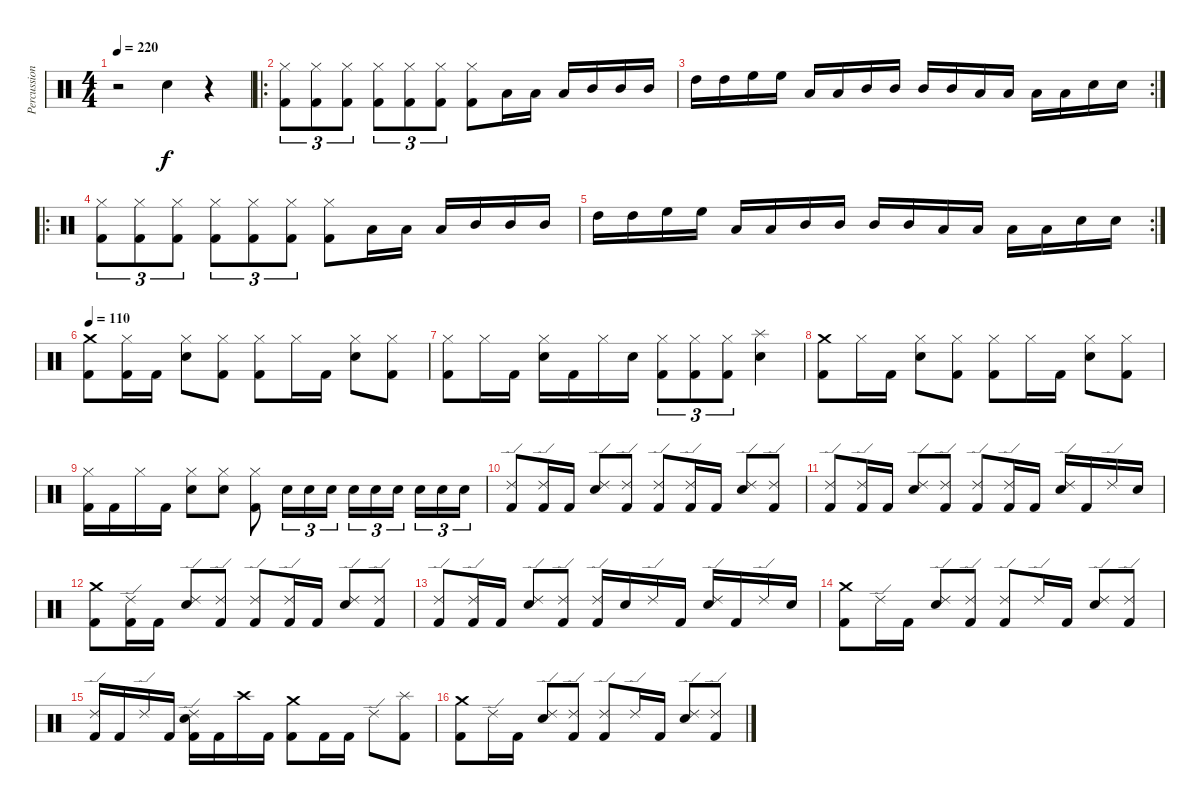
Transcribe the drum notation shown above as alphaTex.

\track ("Percussions" "Percussion") {instrument percussion}
\staff {score}
\articulation defaults
\ts (4 4)
\tempo 220
\clef neutral
\ks c
r.2{dy f} "Electric Snare (hit)".4 r.4 |
\ro
("Hi-Hat (closed)" "Kick (hit) 2").8{tu (3 2)} ("Hi-Hat (closed)" "Kick (hit) 2").8{tu (3 2)} ("Hi-Hat (closed)" "Kick (hit) 2").8{tu (3 2)} ("Hi-Hat (closed)" "Kick (hit) 2").8{tu (3 2)} ("Hi-Hat (closed)" "Kick (hit) 2").8{tu (3 2)} ("Hi-Hat (closed)" "Kick (hit) 2").8{tu (3 2)} ("Hi-Hat (closed)" "Kick (hit) 2").8 "Low Tom (hit)".16 "Low Tom (hit)".16 "Low Tom (hit)".16 "Mid Tom (hit)".16 "Mid Tom (hit)".16 "Mid Tom (hit)".16 |
\rc 2 "High Tom (hit)".16 "High Tom (hit)".16 "High Floor Tom (hit)".16 "High Floor Tom (hit)".16 "Low Tom (hit)".16 "Low Tom (hit)".16 "Mid Tom (hit)".16 "Mid Tom (hit)".16 "Mid Tom (hit)".16 "Mid Tom (hit)".16 "Low Tom (hit)".16 "Low Tom (hit)".16 "Low Tom (hit)".16 "Low Tom (hit)".16 "Electric Snare (hit)".16 "Electric Snare (hit)".16
|
\ro
("Hi-Hat (closed)" "Kick (hit) 2").8{tu (3 2)} ("Hi-Hat (closed)" "Kick (hit) 2").8{tu (3 2)} ("Hi-Hat (closed)" "Kick (hit) 2").8{tu (3 2)} ("Hi-Hat (closed)" "Kick (hit) 2").8{tu (3 2)} ("Hi-Hat (closed)" "Kick (hit) 2").8{tu (3 2)} ("Hi-Hat (closed)" "Kick (hit) 2").8{tu (3 2)} ("Hi-Hat (closed)" "Kick (hit) 2").8 "Low Tom (hit)".16 "Low Tom (hit)".16 "Low Tom (hit)".16 "Mid Tom (hit)".16 "Mid Tom (hit)".16 "Mid Tom (hit)".16 |
\rc 2 "High Tom (hit)".16 "High Tom (hit)".16 "High Floor Tom (hit)".16 "High Floor Tom (hit)".16 "Low Tom (hit)".16 "Low Tom (hit)".16 "Mid Tom (hit)".16 "Mid Tom (hit)".16 "Mid Tom (hit)".16 "Mid Tom (hit)".16 "Low Tom (hit)".16 "Low Tom (hit)".16 "Low Tom (hit)".16 "Low Tom (hit)".16 "Electric Snare (hit)".16 "Electric Snare (hit)".16
|
\tempo 110
("Crash medium (hit)" "Kick (hit) 2").8 ("Hi-Hat (closed)" "Kick (hit) 2").16 "Kick (hit) 2".16 ("Hi-Hat (closed)" "Electric Snare (hit)").8 ("Hi-Hat (closed)" "Kick (hit) 2").8 ("Hi-Hat (closed)" "Kick (hit) 2").8 "Hi-Hat (closed)".16 "Kick (hit) 2".16 ("Hi-Hat (closed)" "Electric Snare (hit)").8 ("Hi-Hat (closed)" "Kick (hit) 2").8 |
("Hi-Hat (closed)" "Kick (hit) 2").8 "Hi-Hat (closed)".16 "Kick (hit) 2".16 ("Hi-Hat (closed)" "Electric Snare (hit)").16 "Kick (hit) 2".16 "Hi-Hat (closed)".16 "Electric Snare (hit)".16 ("Hi-Hat (closed)" "Kick (hit) 2").8{tu (3 2)} ("Hi-Hat (closed)" "Kick (hit) 2").8{tu (3 2)} ("Hi-Hat (closed)" "Kick (hit) 2").8{tu (3 2)} ("Splash (hit)" "Electric Snare (hit)").4 |
("Crash medium (hit)" "Kick (hit) 2").8 "Hi-Hat (closed)".16 "Kick (hit) 2".16 ("Hi-Hat (closed)" "Electric Snare (hit)").8 ("Hi-Hat (closed)" "Kick (hit) 2").8 ("Hi-Hat (closed)" "Kick (hit) 2").8 "Hi-Hat (closed)".16 "Kick (hit) 2".16 ("Hi-Hat (closed)" "Electric Snare (hit)").8 ("Hi-Hat (closed)" "Kick (hit) 2").8 |
("Hi-Hat (closed)" "Kick (hit) 2").16 "Kick (hit) 2".16 "Hi-Hat (closed)".16 "Kick (hit) 2".16 ("Hi-Hat (closed)" "Electric Snare (hit)").8 ("Hi-Hat (closed)" "Electric Snare (hit)").8 ("Hi-Hat (closed)" "Kick (hit) 2").8 "Electric Snare (hit)".16{tu (3 2)} "Electric Snare (hit)".16{tu (3 2)} "Electric Snare (hit)".16{tu (3 2)} "Electric Snare (hit)".16{tu (3 2)} "Electric Snare (hit)".16{tu (3 2)} "Electric Snare (hit)".16{tu (3 2)} "Electric Snare (hit)".16{tu (3 2)} "Electric Snare (hit)".16{tu (3 2)} "Electric Snare (hit)".16{tu (3 2)} |
("Ride (edge) 2" "Kick (hit) 2").8 ("Ride (edge) 2" "Kick (hit) 2").16 "Kick (hit) 2".16 ("Ride (edge) 2" "Electric Snare (hit)").8 ("Ride (edge) 2" "Kick (hit) 2").8 ("Ride (edge) 2" "Kick (hit) 2").8 ("Ride (edge) 2" "Kick (hit) 2").16 "Kick (hit) 2".16 ("Ride (edge) 2" "Electric Snare (hit)").8 ("Ride (edge) 2" "Kick (hit) 2").8 |
("Ride (edge) 2" "Kick (hit) 2").8 ("Ride (edge) 2" "Kick (hit) 2").16 "Kick (hit) 2".16 ("Ride (edge) 2" "Electric Snare (hit)").8 ("Ride (edge) 2" "Kick (hit) 2").8 ("Ride (edge) 2" "Kick (hit) 2").8 ("Ride (edge) 2" "Kick (hit) 2").16 "Kick (hit) 2".16 ("Ride (edge) 2" "Electric Snare (hit)").16 "Kick (hit) 2".16 "Ride (edge) 2".16 "Electric Snare (hit)".16 |
("Crash medium (hit)" "Kick (hit) 2").8 ("Ride (edge) 2" "Kick (hit) 2").16 "Kick (hit) 2".16 ("Ride (edge) 2" "Electric Snare (hit)").8 ("Ride (edge) 2" "Kick (hit) 2").8 ("Ride (edge) 2" "Kick (hit) 2").8 ("Ride (edge) 2" "Kick (hit) 2").16 "Kick (hit) 2".16 ("Ride (edge) 2" "Electric Snare (hit)").8 ("Ride (edge) 2" "Kick (hit) 2").8 |
("Ride (edge) 2" "Kick (hit) 2").8 ("Ride (edge) 2" "Kick (hit) 2").16 "Kick (hit) 2".16 ("Ride (edge) 2" "Electric Snare (hit)").8 ("Ride (edge) 2" "Kick (hit) 2").8 ("Ride (edge) 2" "Kick (hit) 2").16 "Electric Snare (hit)".16 "Ride (edge) 2".16 "Kick (hit) 2".16 ("Ride (edge) 2" "Electric Snare (hit)").16 "Kick (hit) 2".16 "Ride (edge) 2".16 "Electric Snare (hit)".16 |
("Crash medium (hit)" "Kick (hit) 2").8 "Ride (edge) 2".16 "Kick (hit) 2".16 ("Ride (edge) 2" "Electric Snare (hit)").8 ("Ride (edge) 2" "Kick (hit) 2").8 ("Ride (edge) 2" "Kick (hit) 2").8 "Ride (edge) 2".16 "Kick (hit) 2".16 ("Ride (edge) 2" "Electric Snare (hit)").8 ("Ride (edge) 2" "Kick (hit) 2").8 |
("Ride (edge) 2" "Kick (hit) 2").16 "Kick (hit) 2".16 "Ride (edge) 2".16 "Kick (hit) 2".16 ("Ride (edge) 2" "Electric Snare (hit)" "Kick (hit) 2").16 "Kick (hit) 2".16 "Crash high (hit)".16 "Kick (hit) 2".16 ("Crash medium (hit)" "Kick (hit) 2").8 "Kick (hit) 2".16 "Kick (hit) 2".16 "Ride (edge) 2".8 ("Splash (hit)" "Kick (hit) 2").8 |
("Crash medium (hit)" "Kick (hit) 2").8 "Ride (edge) 2".16 "Kick (hit) 2".16 ("Ride (edge) 2" "Electric Snare (hit)").8 ("Ride (edge) 2" "Kick (hit) 2").8 ("Ride (edge) 2" "Kick (hit) 2").8 "Ride (edge) 2".16 "Kick (hit) 2".16 ("Ride (edge) 2" "Electric Snare (hit)").8 ("Ride (edge) 2" "Kick (hit) 2").8
